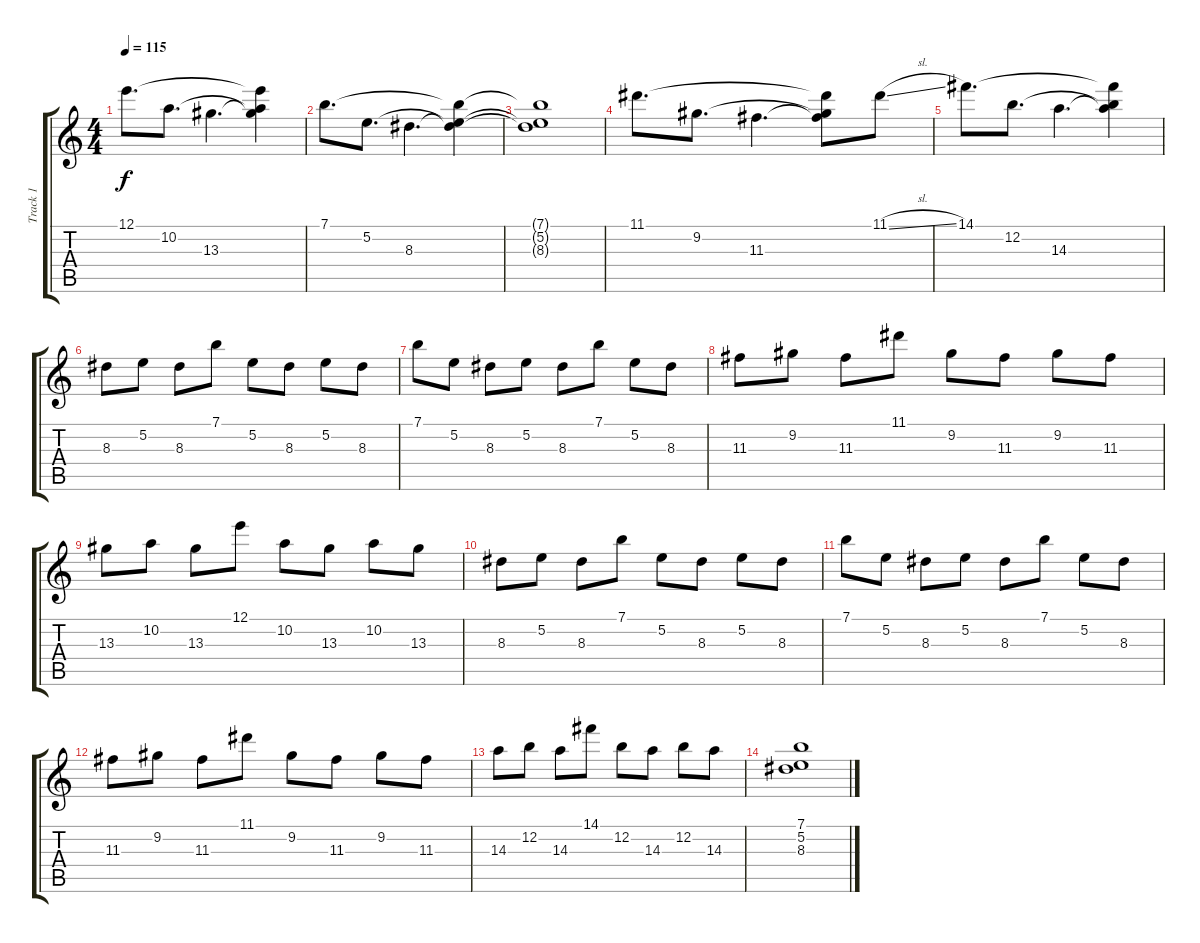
\track ("Track 1" "Track 1") {instrument electricguitarclean}
\staff {score tabs}
\tuning (E4 B3 G3 D3 A2 E2) {hide}
\ts (4 4)
\tempo 115
\clef g2
\ks c
12.1.8{d dy f} 10.2.8{d} 13.3.4{d} (12.1{t} 10.2{t} 13.3{t}).4 |
7.1.8{d} 5.2.8{d} 8.3.4{d} (7.1{t} 5.2{t} 8.3{t}).4 |
(7.1{t} 5.2{t} 8.3{t}).1 |
11.1.8{d} 9.2.8{d} 11.3.4{d} (11.1{t} 9.2{t} 11.3{t}).8 11.1{sl}.8 |
14.1.8{d} 12.2.8{d} 14.3.4{d} (14.1{t} 12.2{t} 14.3{t}).4 |
8.3.8{instrument electricguitarclean} 5.2.8 8.3.8 7.1.8 5.2.8 8.3.8 5.2.8 8.3.8 |
7.1.8 5.2.8 8.3.8 5.2.8 8.3.8 7.1.8 5.2.8 8.3.8 |
11.3.8 9.2.8 11.3.8 11.1.8 9.2.8 11.3.8 9.2.8 11.3.8 |
13.3.8 10.2.8 13.3.8 12.1.8 10.2.8 13.3.8 10.2.8 13.3.8 |
8.3.8 5.2.8 8.3.8 7.1.8 5.2.8 8.3.8 5.2.8 8.3.8 |
7.1.8 5.2.8 8.3.8 5.2.8 8.3.8 7.1.8 5.2.8 8.3.8 |
11.3.8 9.2.8 11.3.8 11.1.8 9.2.8 11.3.8 9.2.8 11.3.8 |
14.3.8 12.2.8 14.3.8 14.1.8 12.2.8 14.3.8 12.2.8 14.3.8 |
(7.1 5.2 8.3).1
